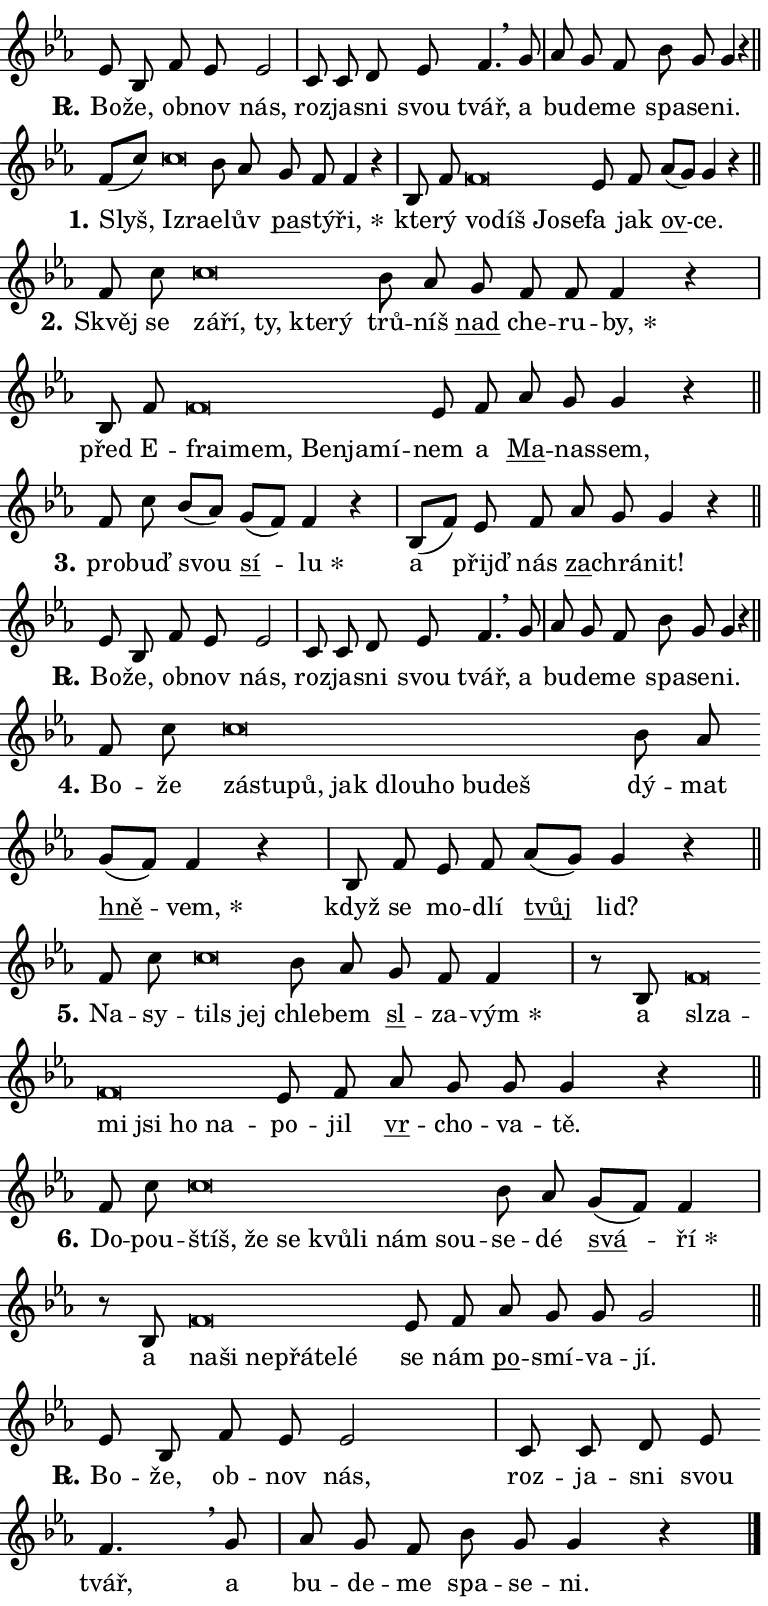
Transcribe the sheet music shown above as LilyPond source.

\version "2.24.0"
\header { tagline = "" }
\paper {
  indent = 0\cm
  top-margin = 0\cm
  right-margin = 0.13\cm % to fit lyric hyphens
  bottom-margin = 0\cm
  left-margin = 0\cm
  paper-width = 13\cm
  page-breaking = #ly:one-page-breaking
  system-system-spacing.basic-distance = #11
  score-system-spacing.basic-distance = #11
  ragged-last = ##f
}


%% Author: Thomas Morley
%% https://lists.gnu.org/archive/html/lilypond-user/2020-05/msg00002.html
#(define (line-position grob)
"Returns position of @var[grob} in current system:
   @code{'start}, if at first time-step
   @code{'end}, if at last time-step
   @code{'middle} otherwise
"
  (let* ((col (ly:item-get-column grob))
         (ln (ly:grob-object col 'left-neighbor))
         (rn (ly:grob-object col 'right-neighbor))
         (col-to-check-left (if (ly:grob? ln) ln col))
         (col-to-check-right (if (ly:grob? rn) rn col))
         (break-dir-left
           (and
             (ly:grob-property col-to-check-left 'non-musical #f)
             (ly:item-break-dir col-to-check-left)))
         (break-dir-right
           (and
             (ly:grob-property col-to-check-right 'non-musical #f)
             (ly:item-break-dir col-to-check-right))))
        (cond ((eqv? 1 break-dir-left) 'start)
              ((eqv? -1 break-dir-right) 'end)
              (else 'middle))))

#(define (tranparent-at-line-position vctor)
  (lambda (grob)
  "Relying on @code{line-position} select the relevant enry from @var{vctor}.
Used to determine transparency,"
    (case (line-position grob)
      ((end) (not (vector-ref vctor 0)))
      ((middle) (not (vector-ref vctor 1)))
      ((start) (not (vector-ref vctor 2))))))

noteHeadBreakVisibility =
#(define-music-function (break-visibility)(vector?)
"Makes @code{NoteHead}s transparent relying on @var{break-visibility}"
#{
  \override NoteHead.transparent =
    #(tranparent-at-line-position break-visibility)
#})

#(define delete-ledgers-for-transparent-note-heads
  (lambda (grob)
    "Reads whether a @code{NoteHead} is transparent.
If so this @code{NoteHead} is removed from @code{'note-heads} from
@var{grob}, which is supposed to be @code{LedgerLineSpanner}.
As a result ledgers are not printed for this @code{NoteHead}"
    (let* ((nhds-array (ly:grob-object grob 'note-heads))
           (nhds-list
             (if (ly:grob-array? nhds-array)
                 (ly:grob-array->list nhds-array)
                 '()))
           ;; Relies on the transparent-property being done before
           ;; Staff.LedgerLineSpanner.after-line-breaking is executed.
           ;; This is fragile ...
           (to-keep
             (remove
               (lambda (nhd)
                 (ly:grob-property nhd 'transparent #f))
               nhds-list)))
      ;; TODO find a better method to iterate over grob-arrays, similiar
      ;; to filter/remove etc for lists
      ;; For now rebuilt from scratch
      (set! (ly:grob-object grob 'note-heads)  '())
      (for-each
        (lambda (nhd)
          (ly:pointer-group-interface::add-grob grob 'note-heads nhd))
        to-keep))))

squashNotes = {
  \override NoteHead.X-extent = #'(-0.2 . 0.2)
  \override NoteHead.Y-extent = #'(-0.75 . 0)
  \override NoteHead.stencil =
    #(lambda (grob)
       (let ((pos (ly:grob-property grob 'staff-position)))
         (begin
           (if (< pos -7) (display "ERROR: Lower brevis then expected\n") (display ""))
           (if (<= pos -6) ly:text-interface::print ly:note-head::print))))
}
unSquashNotes = {
  \revert NoteHead.X-extent
  \revert NoteHead.Y-extent
  \revert NoteHead.stencil
}

hideNotes = \noteHeadBreakVisibility #begin-of-line-visible
unHideNotes = \noteHeadBreakVisibility #all-visible

% work-around for resetting accidentals
% https://lilypond.org/doc/v2.23/Documentation/notation/displaying-rhythms#unmetered-music
cadenzaMeasure = {
  \cadenzaOff
  \partial 1024 s1024
  \cadenzaOn
}

#(define-markup-command (accent layout props text) (markup?)
  "Underline accented syllable"
  (interpret-markup layout props
    #{\markup \override #'(offset . 4.3) \underline { #text }#}))

responsum = \markup \concat {
  "R" \hspace #-1.05 \path #0.1 #'((moveto 0 0.07) (lineto 0.9 0.8)) \hspace #0.05 "."
}

spaceSize = #0.6828661417322834 % exact space size for TeX Gyre Schola

\layout {
  \context {
    \Staff
    \remove "Time_signature_engraver"
    \override LedgerLineSpanner.after-line-breaking = #delete-ledgers-for-transparent-note-heads
  }
  \context {
    \Lyrics {
      \override LyricSpace.minimum-distance = \spaceSize
      \override LyricText.font-name = #"TeX Gyre Schola"
      \override LyricText.font-size = 1
      \override StanzaNumber.font-name = #"TeX Gyre Schola Bold"
      \override StanzaNumber.font-size = 1
    }
  }
  \context {
    \Score 
    \override NoteHead.text =
      #(lambda (grob) 
        (let ((pos (ly:grob-property grob 'staff-position)))
          #{\markup {
            \combine
              \halign #-0.55 \raise #(if (= pos -6) 0 0.5) \override #'(thickness . 2) \draw-line #'(3.2 . 0)
              \musicglyph "noteheads.sM1"
          }#}))
  }
}

% magnetic-lyrics.ily
%
%   written by
%     Jean Abou Samra <jean@abou-samra.fr>
%     Werner Lemberg <wl@gnu.org>
%
%   adapted by
%     Jiri Hon <jiri.hon@gmail.com>
%
% Version 2022-Apr-15

% https://www.mail-archive.com/lilypond-user@gnu.org/msg149350.html

#(define (Left_hyphen_pointer_engraver context)
   "Collect syllable-hyphen-syllable occurrences in lyrics and store
them in properties.  This engraver only looks to the left.  For
example, if the lyrics input is @code{foo -- bar}, it does the
following.

@itemize @bullet
@item
Set the @code{text} property of the @code{LyricHyphen} grob between
@q{foo} and @q{bar} to @code{foo}.

@item
Set the @code{left-hyphen} property of the @code{LyricText} grob with
text @q{foo} to the @code{LyricHyphen} grob between @q{foo} and
@q{bar}.
@end itemize

Use this auxiliary engraver in combination with the
@code{lyric-@/text::@/apply-@/magnetic-@/offset!} hook."
   (let ((hyphen #f)
         (text #f))
     (make-engraver
      (acknowledgers
       ((lyric-syllable-interface engraver grob source-engraver)
        (set! text grob)))
      (end-acknowledgers
       ((lyric-hyphen-interface engraver grob source-engraver)
        ;(when (not (grob::has-interface grob 'lyric-space-interface))
          (set! hyphen grob)));)
      ((stop-translation-timestep engraver)
       (when (and text hyphen)
         (ly:grob-set-object! text 'left-hyphen hyphen))
       (set! text #f)
       (set! hyphen #f)))))

#(define (lyric-text::apply-magnetic-offset! grob)
   "If the space between two syllables is less than the value in
property @code{LyricText@/.details@/.squash-threshold}, move the right
syllable to the left so that it gets concatenated with the left
syllable.

Use this function as a hook for
@code{LyricText@/.after-@/line-@/breaking} if the
@code{Left_@/hyphen_@/pointer_@/engraver} is active."
   (let ((hyphen (ly:grob-object grob 'left-hyphen #f)))
     (when hyphen
       (let ((left-text (ly:spanner-bound hyphen LEFT)))
         (when (grob::has-interface left-text 'lyric-syllable-interface)
           (let* ((common (ly:grob-common-refpoint grob left-text X))
                  (this-x-ext (ly:grob-extent grob common X))
                  (left-x-ext
                   (begin
                     ;; Trigger magnetism for left-text.
                     (ly:grob-property left-text 'after-line-breaking)
                     (ly:grob-extent left-text common X)))
                  ;; `delta` is the gap width between two syllables.
                  (delta (- (interval-start this-x-ext)
                            (interval-end left-x-ext)))
                  (details (ly:grob-property grob 'details))
                  (threshold (assoc-get 'squash-threshold details 0.2)))
             (when (< delta threshold)
               (let* (;; We have to manipulate the input text so that
                      ;; ligatures crossing syllable boundaries are not
                      ;; disabled.  For languages based on the Latin
                      ;; script this is essentially a beautification.
                      ;; However, for non-Western scripts it can be a
                      ;; necessity.
                      (lt (ly:grob-property left-text 'text))
                      (rt (ly:grob-property grob 'text))
                      (is-space (grob::has-interface hyphen 'lyric-space-interface))
                      (space (if is-space " " ""))
                      (extra-delta (if is-space spaceSize 0))
                      ;; Append new syllable.
                      (ltrt-space (if (and (string? lt) (string? rt))
                                (string-append lt space rt)
                                (make-concat-markup (list lt space rt))))
                      ;; Right-align `ltrt` to the right side.
                      (ltrt-space-markup (grob-interpret-markup
                               grob
                               (make-translate-markup
                                (cons (interval-length this-x-ext) 0)
                                (make-right-align-markup ltrt-space)))))
                 (begin
                   ;; Don't print `left-text`.
                   (ly:grob-set-property! left-text 'stencil #f)
                   ;; Set text and stencil (which holds all collected
                   ;; syllables so far) and shift it to the left.
                   (ly:grob-set-property! grob 'text ltrt-space)
                   (ly:grob-set-property! grob 'stencil ltrt-space-markup)
                   (ly:grob-translate-axis! grob (- (- delta extra-delta)) X))))))))))


#(define (lyric-hyphen::displace-bounds-first grob)
   ;; Make very sure this callback isn't triggered too early.
   (let ((left (ly:spanner-bound grob LEFT))
         (right (ly:spanner-bound grob RIGHT)))
     (ly:grob-property left 'after-line-breaking)
     (ly:grob-property right 'after-line-breaking)
     (ly:lyric-hyphen::print grob)))

squashThreshold = #0.4

\layout {
  \context {
    \Lyrics
    \consists #Left_hyphen_pointer_engraver
    \override LyricText.after-line-breaking =
      #lyric-text::apply-magnetic-offset!
    \override LyricHyphen.stencil = #lyric-hyphen::displace-bounds-first
    \override LyricText.details.squash-threshold = \squashThreshold
    \override LyricHyphen.minimum-distance = 0
    \override LyricHyphen.minimum-length = \squashThreshold
  }
}

squashText = \override LyricText.details.squash-threshold = 9999
unSquashText = \override LyricText.details.squash-threshold = \squashThreshold

leftText = \override LyricText.self-alignment-X = #LEFT
unLeftText = \revert LyricText.self-alignment-X

starOffset = #(lambda (grob) 
                (let ((x_offset (ly:self-alignment-interface::aligned-on-x-parent grob)))
                  (if (= x_offset 0) 0 (+ x_offset 1.2))))

star = #(define-music-function (syllable)(string?)
"Append star separator at the end of a syllable"
#{
  \once \override LyricText.X-offset = #starOffset
  \lyricmode { \markup {
    #syllable
    \override #'((font-name . "TeX Gyre Schola Bold")) \hspace #0.2 \lower #0.65 \larger "*"
  } }
#})

starAccent = #(define-music-function (syllable)(string?)
"Append star separator at the end of a syllable and make accent"
#{
  \once \override LyricText.X-offset = #starOffset
  \lyricmode { \markup {
    \accent #syllable
    \override #'((font-name . "TeX Gyre Schola Bold")) \hspace #0.2 \lower #0.65 \larger "*"
  } }
#})

breath = #(define-music-function (syllable)(string?)
"Append breathing indicator at the end of a syllable"
#{
  \lyricmode { \markup { #syllable "+" } }
#})

optionalBreath = #(define-music-function (syllable)(string?)
"Append optional breathing indicator at the end of a syllable"
#{
  \lyricmode { \markup { #syllable "(+)" } }
#})


\score {
    <<
        \new Voice = "melody" { \cadenzaOn \key es \major \relative { es'8 bes f' es es2 \cadenzaMeasure \bar "|" c8 c d es \bar "" f4. \breathe g8 \cadenzaMeasure \bar "|" as g f \bar "" bes g g4 r \cadenzaMeasure \bar "||" \break } }
        \new Lyrics \lyricsto "melody" { \lyricmode { \set stanza = \responsum
Bo -- že, ob -- nov nás, roz -- ja -- sni svou tvář, a bu -- de -- me spa -- se -- ni. } }
    >>
    \layout {}
}

\score {
    <<
        \new Voice = "melody" { \cadenzaOn \key es \major \relative { f'8[( c')] \bar "" \squashNotes c\breve*1/16 \hideNotes \breve*1/16 \bar "" \unHideNotes \unSquashNotes bes8 as \bar "" g f f4 r \cadenzaMeasure \bar "|" bes,8 f' \bar "" \squashNotes f\breve*1/16 \hideNotes \breve*1/16 \bar "" \breve*1/16 \breve*1/16 \bar "" \unHideNotes \unSquashNotes es8 f \bar "" as[( g)] g4 r \cadenzaMeasure \bar "||" \break } }
        \new Lyrics \lyricsto "melody" { \lyricmode { \set stanza = "1."
Slyš, \leftText Iz -- \squashText ra -- \unLeftText \unSquashText e -- lův \markup \accent pa -- stý -- \star ři, kte -- rý \leftText vo -- \squashText díš Jo -- se -- \unLeftText \unSquashText fa jak \markup \accent ov -- ce. } }
    >>
    \layout {}
}

\score {
    <<
        \new Voice = "melody" { \cadenzaOn \key es \major \relative { f'8 c' \bar "" \squashNotes c\breve*1/16 \hideNotes \breve*1/16 \bar "" \breve*1/16 \bar "" \breve*1/16 \breve*1/16 \bar "" \unHideNotes \unSquashNotes bes8 as \bar "" g f f f4 r \cadenzaMeasure \bar "|" bes,8 f' \bar "" \squashNotes f\breve*1/16 \hideNotes \breve*1/16 \bar "" \breve*1/16 \bar "" \breve*1/16 \breve*1/16 \bar "" \unHideNotes \unSquashNotes es8 f \bar "" as g g4 r \cadenzaMeasure \bar "||" \break } }
        \new Lyrics \lyricsto "melody" { \lyricmode { \set stanza = "2."
Skvěj se \leftText zá -- \squashText ří, ty, kte -- rý \unLeftText \unSquashText trů -- níš \markup \accent nad che -- ru -- \star by, před E -- \leftText frai -- \squashText mem, Ben -- ja -- mí -- \unLeftText \unSquashText nem a \markup \accent Ma -- na -- ssem, } }
    >>
    \layout {}
}

\score {
    <<
        \new Voice = "melody" { \cadenzaOn \key es \major \relative { f'8 c'8 bes8[( as)] \bar "" g[( f)] f4 r \cadenzaMeasure \bar "|" bes,8[( f'8)] es8 f \bar "" as g g4 r \cadenzaMeasure \bar "||" \break } }
        \new Lyrics \lyricsto "melody" { \lyricmode { \set stanza = "3."
pro -- buď svou \markup \accent sí -- \star lu a přijď nás \markup \accent za -- chrá -- nit! } }
    >>
    \layout {}
}

\score {
    <<
        \new Voice = "melody" { \cadenzaOn \key es \major \relative { es'8 bes f' es es2 \cadenzaMeasure \bar "|" c8 c d es \bar "" f4. \breathe g8 \cadenzaMeasure \bar "|" as g f \bar "" bes g g4 r \cadenzaMeasure \bar "||" \break } }
        \new Lyrics \lyricsto "melody" { \lyricmode { \set stanza = \responsum
Bo -- že, ob -- nov nás, roz -- ja -- sni svou tvář, a bu -- de -- me spa -- se -- ni. } }
    >>
    \layout {}
}

\score {
    <<
        \new Voice = "melody" { \cadenzaOn \key es \major \relative { f'8 c' \bar "" \squashNotes c\breve*1/16 \hideNotes \breve*1/16 \bar "" \breve*1/16 \bar "" \breve*1/16 \bar "" \breve*1/16 \bar "" \breve*1/16 \bar "" \breve*1/16 \breve*1/16 \bar "" \unHideNotes \unSquashNotes bes8 as \bar "" g[( f)] f4 r \cadenzaMeasure \bar "|" bes,8 f'8 es8 f \bar "" as[( g)] g4 r \cadenzaMeasure \bar "||" \break } }
        \new Lyrics \lyricsto "melody" { \lyricmode { \set stanza = "4."
Bo -- že \leftText zá -- \squashText stu -- pů, jak dlou -- ho bu -- deš \unLeftText \unSquashText dý -- mat \markup \accent hně -- \star vem, když se mo -- dlí \markup \accent tvůj lid? } }
    >>
    \layout {}
}

\score {
    <<
        \new Voice = "melody" { \cadenzaOn \key es \major \relative { f'8 c' \bar "" \squashNotes c\breve*1/16 \hideNotes \breve*1/16 \bar "" \unHideNotes \unSquashNotes bes8 as \bar "" g f f4 \cadenzaMeasure \bar "|" r8 bes,8 \squashNotes f'\breve*1/16 \hideNotes \breve*1/16 \bar "" \breve*1/16 \bar "" \breve*1/16 \bar "" \breve*1/16 \breve*1/16 \bar "" \unHideNotes \unSquashNotes es8 f \bar "" as g g g4 r \cadenzaMeasure \bar "||" \break } }
        \new Lyrics \lyricsto "melody" { \lyricmode { \set stanza = "5."
Na -- sy -- \leftText tils \squashText jej \unLeftText \unSquashText chle -- bem \markup \accent sl -- za -- \star vým a \leftText sl -- \squashText za -- mi jsi ho na -- \unLeftText \unSquashText po -- jil \markup \accent vr -- cho -- va -- tě. } }
    >>
    \layout {}
}

\score {
    <<
        \new Voice = "melody" { \cadenzaOn \key es \major \relative { f'8 c' \bar "" \squashNotes c\breve*1/16 \hideNotes \breve*1/16 \bar "" \breve*1/16 \bar "" \breve*1/16 \bar "" \breve*1/16 \bar "" \breve*1/16 \breve*1/16 \bar "" \unHideNotes \unSquashNotes bes8 as \bar "" g[( f)] f4 \cadenzaMeasure \bar "|" r8 bes,8 \squashNotes f'\breve*1/16 \hideNotes \breve*1/16 \bar "" \breve*1/16 \bar "" \breve*1/16 \bar "" \breve*1/16 \breve*1/16 \bar "" \unHideNotes \unSquashNotes es8 f \bar "" as g g g2 \cadenzaMeasure \bar "||" \break } }
        \new Lyrics \lyricsto "melody" { \lyricmode { \set stanza = "6."
Do -- pou -- \leftText štíš, \squashText že se kvů -- li nám sou -- \unLeftText \unSquashText se -- dé \markup \accent svá -- \star ří a \leftText na -- \squashText ši ne -- přá -- te -- lé \unLeftText \unSquashText se nám \markup \accent po -- smí -- va -- jí. } }
    >>
    \layout {}
}

\score {
    <<
        \new Voice = "melody" { \cadenzaOn \key es \major \relative { es'8 bes f' es es2 \cadenzaMeasure \bar "|" c8 c d es \bar "" f4. \breathe g8 \cadenzaMeasure \bar "|" as g f \bar "" bes g g4 r \cadenzaMeasure \bar "||" \break } \bar "|." }
        \new Lyrics \lyricsto "melody" { \lyricmode { \set stanza = \responsum
Bo -- že, ob -- nov nás, roz -- ja -- sni svou tvář, a bu -- de -- me spa -- se -- ni. } }
    >>
    \layout {}
}
